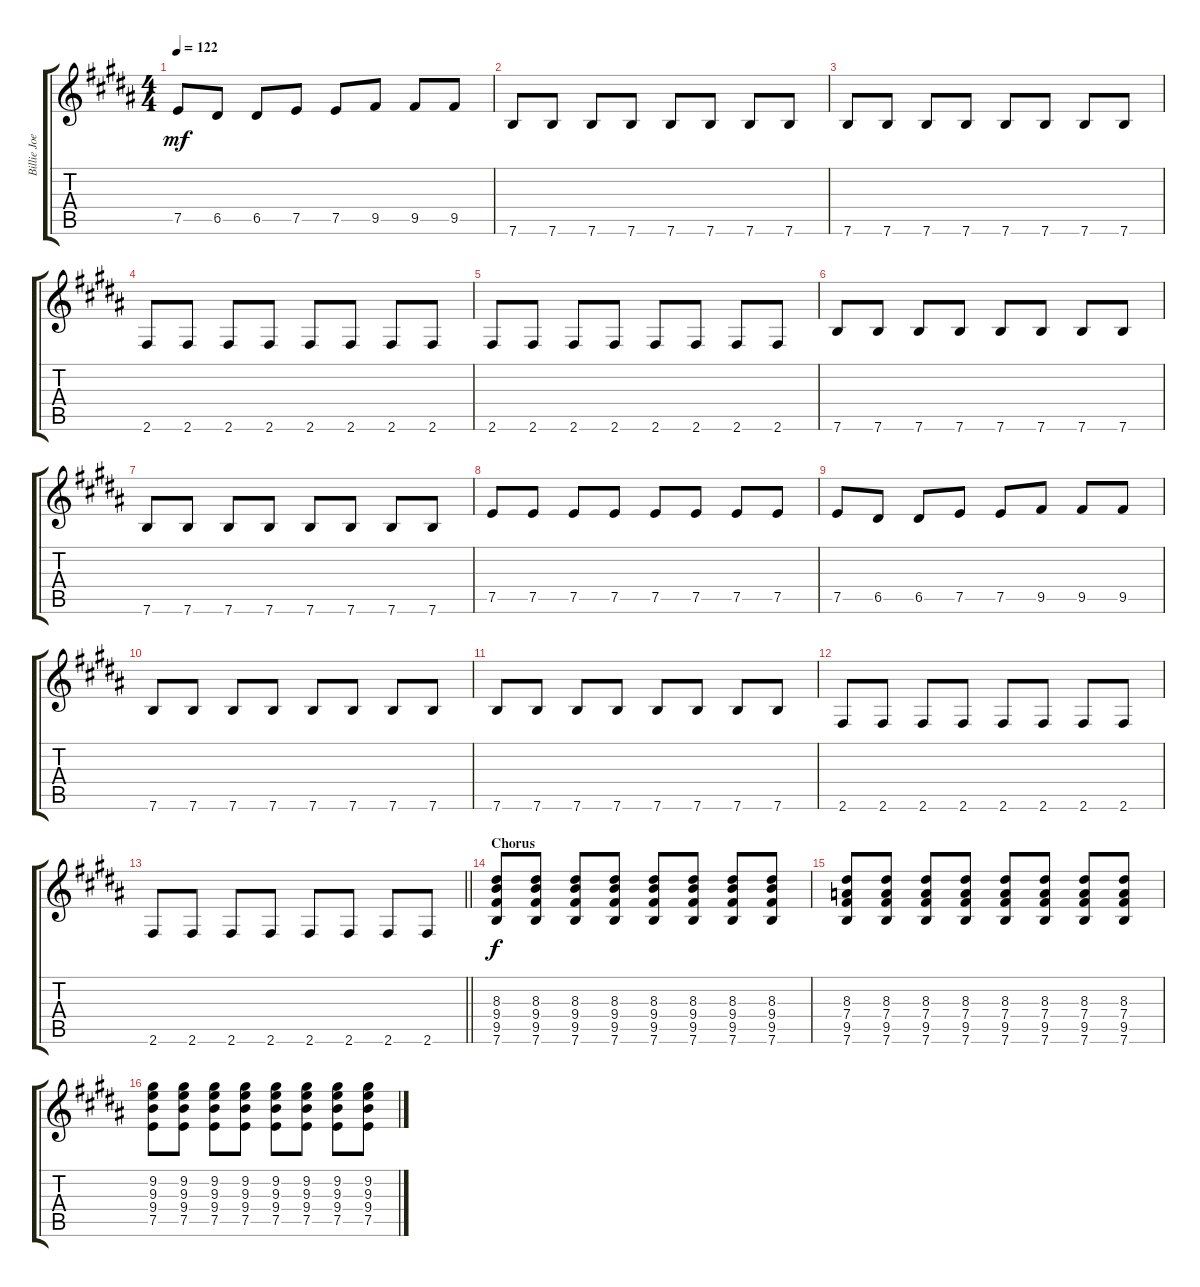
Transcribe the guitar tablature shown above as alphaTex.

\track ("Billie Joe Armstrong (Rhythm Guitar)" "Billie Joe") {instrument distortionguitar}
\staff {score tabs}
\tuning (E4 B3 G3 D3 A2 E2) {hide}
\ts (4 4)
\tempo 122
\clef g2
\ks b
7.5.8{dy mf} 6.5.8 6.5.8 7.5.8 7.5.8 9.5.8 9.5.8 9.5.8 |
7.6.8 7.6.8 7.6.8 7.6.8 7.6.8 7.6.8 7.6.8 7.6.8 |
7.6.8 7.6.8 7.6.8 7.6.8 7.6.8 7.6.8 7.6.8 7.6.8 |
2.6.8 2.6.8 2.6.8 2.6.8 2.6.8 2.6.8 2.6.8 2.6.8 |
2.6.8 2.6.8 2.6.8 2.6.8 2.6.8 2.6.8 2.6.8 2.6.8 |
7.6.8 7.6.8 7.6.8 7.6.8 7.6.8 7.6.8 7.6.8 7.6.8 |
7.6.8 7.6.8 7.6.8 7.6.8 7.6.8 7.6.8 7.6.8 7.6.8 |
7.5.8 7.5.8 7.5.8 7.5.8 7.5.8 7.5.8 7.5.8 7.5.8 |
7.5.8 6.5.8 6.5.8 7.5.8 7.5.8 9.5.8 9.5.8 9.5.8 |
7.6.8 7.6.8 7.6.8 7.6.8 7.6.8 7.6.8 7.6.8 7.6.8 |
7.6.8 7.6.8 7.6.8 7.6.8 7.6.8 7.6.8 7.6.8 7.6.8 |
2.6.8 2.6.8 2.6.8 2.6.8 2.6.8 2.6.8 2.6.8 2.6.8 |
\barLineRight lightlight
2.6.8 2.6.8 2.6.8 2.6.8 2.6.8 2.6.8 2.6.8 2.6.8 |
\section ("" "Chorus")
(8.3 9.4 9.5 7.6).8{dy f} (8.3 9.4 9.5 7.6).8 (8.3 9.4 9.5 7.6).8 (8.3 9.4 9.5 7.6).8 (8.3 9.4 9.5 7.6).8 (8.3 9.4 9.5 7.6).8 (8.3 9.4 9.5 7.6).8 (8.3 9.4 9.5 7.6).8 |
(8.3 7.4 9.5 7.6).8 (8.3 7.4 9.5 7.6).8 (8.3 7.4 9.5 7.6).8 (8.3 7.4 9.5 7.6).8 (8.3 7.4 9.5 7.6).8 (8.3 7.4 9.5 7.6).8 (8.3 7.4 9.5 7.6).8 (8.3 7.4 9.5 7.6).8 |
(9.2 9.3 9.4 7.5).8 (9.2 9.3 9.4 7.5).8 (9.2 9.3 9.4 7.5).8 (9.2 9.3 9.4 7.5).8 (9.2 9.3 9.4 7.5).8 (9.2 9.3 9.4 7.5).8 (9.2 9.3 9.4 7.5).8 (9.2 9.3 9.4 7.5).8
